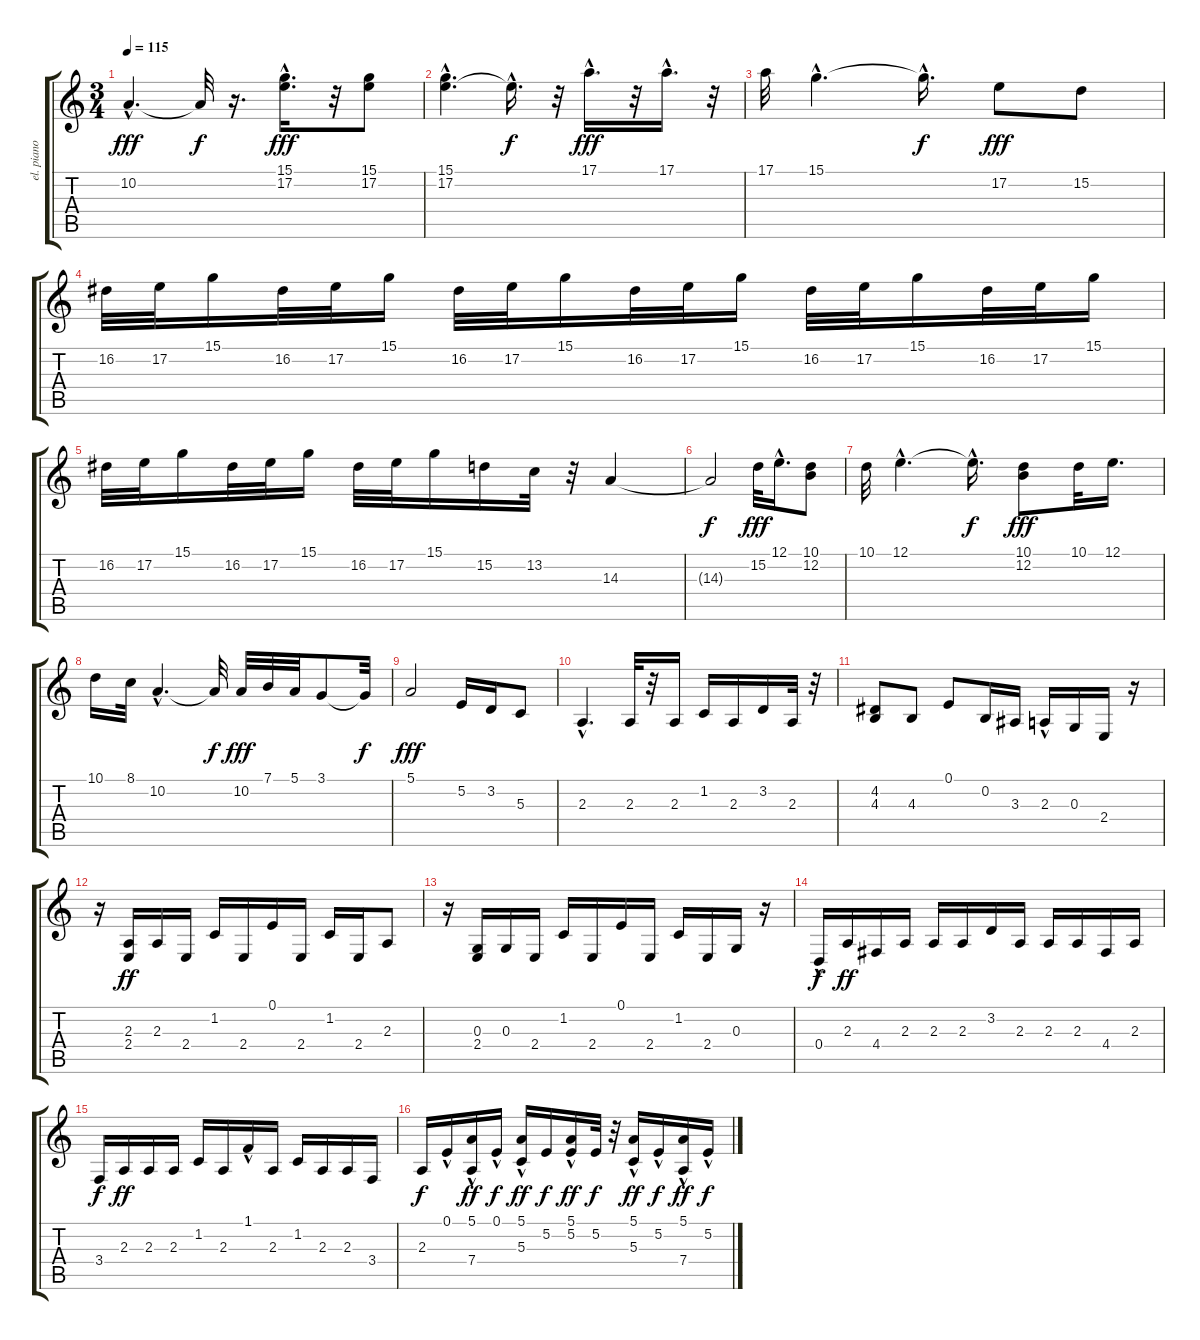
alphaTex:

\track ("el. piano 2" "el. piano ") {instrument electricpiano2}
\staff {score tabs}
\tuning (E4 B3 G3 D3 A2 E2) {hide}
\ts (3 4)
\tempo 115
\clef g2
\ks c
10.2{hac}.4{d dy fff} 10.2{t}.32{dy f} r.16{d} (15.1 17.2{hac}).16{d dy fff} r.32 (15.1 17.2).8 |
(15.1 17.2{hac}).4{d} 17.2{hac t}.16{d dy f} r.32 17.1{hac}.16{d dy fff} r.32 17.1{hac}.16{d} r.32 |
17.1.32 15.1{hac}.4{d} 15.1{hac t}.16{d dy f} 17.2.8{dy fff} 15.2.8 |
16.2.32 17.2.32 15.1.16 16.2.32 17.2.32 15.1.16 16.2.32 17.2.32 15.1.16 16.2.32 17.2.32 15.1.16 16.2.32 17.2.32 15.1.16 16.2.32 17.2.32 15.1.16 |
16.2.32 17.2.32 15.1.16 16.2.32 17.2.32 15.1.16 16.2.32 17.2.32 15.1.16 15.2.16 13.2.32 r.32 14.3.4 |
14.3{t}.2{dy f} 15.2.32{dy fff} 12.1{hac}.16{d} (10.1 12.2).8 |
10.1.32 12.1{hac}.4{d} 12.1{hac t}.16{d dy f} (10.1 12.2).8{dy fff} 10.1.32 12.1.16{d} |
10.1.16 8.1.32 10.2{hac}.4{d} 10.2{t}.32{dy f} 10.2.32{dy fff} 7.1.32 5.1.32 3.1.8 3.1{t}.32{dy f} |
5.1.2{dy fff} 5.2.16 3.2.16 5.3.8 |
2.3{hac}.4{d} 2.3.32 r.32 2.3.16 1.2.16 2.3.16 3.2.16 2.3.32 r.32 |
(4.2 4.3).8 4.3.8 0.1.8 0.2.16 3.3.16 2.3{hac}.16 0.3.16 2.4.16 r.16 |
r.16 (2.3 2.4).16{dy ff} 2.3.16 2.4.16 1.2.16 2.4.16 0.1.16 2.4.16 1.2.16 2.4.16 2.3.8 |
r.16 (0.3 2.4).16 0.3.16 2.4.16 1.2.16 2.4.16 0.1.16 2.4.16 1.2.16 2.4.16 0.3.16 r.16 |
0.4{hac}.16{dy f} 2.3.16{dy ff} 4.4.16 2.3.16 2.3.16 2.3.16 3.2.16 2.3.16 2.3.16 2.3.16 4.4.16 2.3.16 |
3.4.16{dy f} 2.3.16{dy ff} 2.3.16 2.3.16 1.2.16 2.3.16 1.1{hac}.16 2.3.16 1.2.16 2.3.16 2.3.16 3.4.16 |
2.3.16{dy f} 0.1{hac}.16 (5.1{hac} 7.4{hac}).16{dy ff} 0.1{hac}.16{dy f} (5.1{hac} 5.3{hac}).16{dy ff} 5.2.16{dy f} (5.1{hac} 5.2).16{dy ff} 5.2.32{dy f} r.32 (5.1{hac} 5.3{hac}).16{dy ff} 5.2{hac}.16{dy f} (5.1{hac} 7.4{hac}).16{dy ff} 5.2{hac}.16{dy f}
